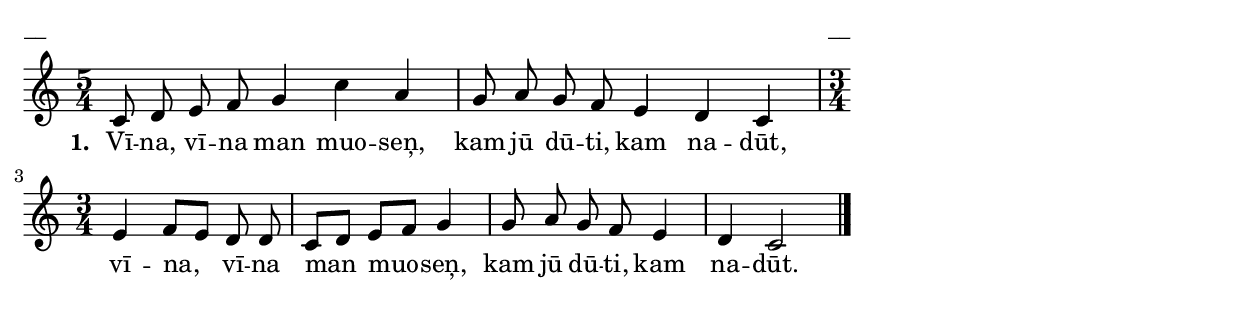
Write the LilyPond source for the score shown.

\version "2.13.18"

\paper {
line-width = 14\cm
left-margin = 0.4\cm
between-system-padding = 0.1\cm
between-system-space = 0.1\cm
}
% SBTZK, p.68
\layout {
indent = #0
ragged-last = ##f
}


voiceA = \relative c' {
\clef "treble"
\key c \major
\time 5/4
c8 d e f g4 c a | g8 a g f e4 d c |
\time 3/4 e f8 [e] d d | c [d] e [f] g4 | g8 a g f e4 | d4 c2 \bar"|."
}

lyricA = \lyricmode {
\set stanza = "1. "
Vī -- na, vī -- na man muo -- seņ, kam jū dū -- ti, kam na -- dūt,
vī -- na, vī -- na man muo -- seņ, kam jū dū -- ti, kam na -- dūt.
}


fullScore = <<
%\new ChordNames { \chordsA }
\new Staff {
<<
\new Voice = "voiceA" { \oneVoice \autoBeamOff \voiceA }
\lyricsto "voiceA" \new Lyrics  \lyricA
%\new Voice = "voiceB" { \voiceTwo \autoBeamOff \voiceB }
>>
}
>>



\score {
\fullScore
\header { piece = "__" opus = "__" }
}
\markup { \with-color #(x11-color 'white) \sans \smaller "__" }
\score {
\unfoldRepeats
\fullScore
\midi {
\context { \Staff \remove "Staff_performer" }
\context { \Voice \consists "Staff_performer" }
}
}


